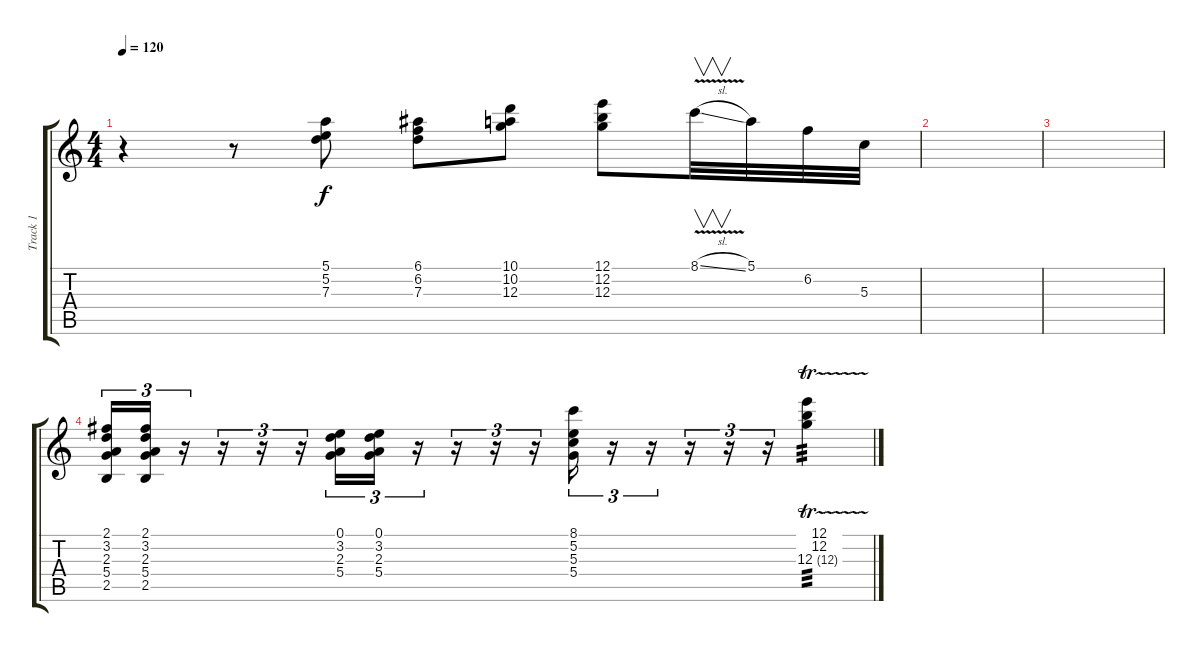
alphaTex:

\track ("Track 1" "Track 1") {instrument overdrivenguitar}
\staff {score tabs}
\tuning (E4 B3 G3 D3 A2 E2) {hide}
\ts (4 4)
\tempo 120
\clef g2
\ks c
r.4{dy f} r.8 (5.1 5.2 7.3).8 (6.1 6.2 7.3).8 (10.1 10.2 12.3).8 (12.1 12.2 12.3).8 8.1{v sl}.32{v} 5.1.32 6.2.32 5.3.32 |
|
|
(2.1 3.2 2.3 5.4 2.5).16{tu (3 2)} (2.1 3.2 2.3 5.4 2.5).16{tu (3 2)} r.16{tu (3 2)} r.16{tu (3 2)} r.16{tu (3 2)} r.16{tu (3 2)} (0.1 3.2 2.3 5.4).16{tu (3 2)} (0.1 3.2 2.3 5.4).16{tu (3 2)} r.16{tu (3 2)} r.16{tu (3 2)} r.16{tu (3 2)} r.16{tu (3 2)} (8.1 5.2 5.3 5.4).16{tu (3 2)} r.16{tu (3 2)} r.16{tu (3 2)} r.16{tu (3 2)} r.16{tu (3 2)} r.16{tu (3 2)} (12.1 12.2 12.3{tr (12 16)}).4{tp 3}
